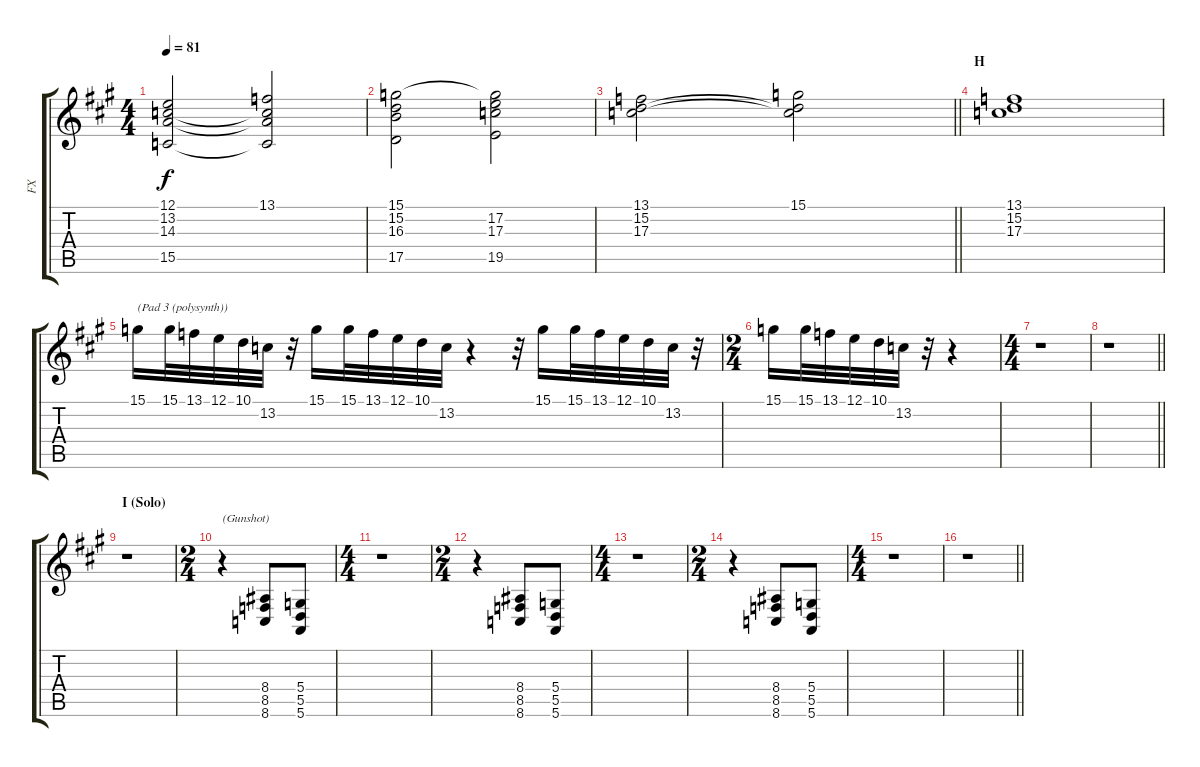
\track ("FX" "FX") {instrument choiraahs}
\staff {score tabs}
\tuning (E4 B3 G3 D3 A2 E2) {hide}
\ts (4 4)
\tempo 81
\clef g2
\ks f#minor
(12.1 13.2 14.3 15.5).2{dy f} (13.1 13.2{t} 14.3{t} 15.5{t}).2 |
(15.1 15.2 16.3 17.5).2 (15.1{t} 17.2 17.3 19.5).2 |
\barLineRight lightlight
(13.1 15.2 17.3).2 (15.1 15.2{t} 17.3{t}).2 |
\section ("" "H")
(13.1 15.2 17.3).1 |
15.1.16{txt "(Pad 3 (polysynth))" volume 13 instrument pad3polysynth} 15.1.32 13.1.32 12.1.32 10.1.32 13.2.32 r.32 15.1.16 15.1.32 13.1.32 12.1.32 10.1.32 13.2.32 r.4 r.32 15.1.16 15.1.32 13.1.32 12.1.32 10.1.32 13.2.32 r.32 |
\ts (2 4)
15.1.16 15.1.32 13.1.32 12.1.32 10.1.32 13.2.32 r.32 r.4 |
\ts (4 4)
r.1 |
\barLineRight lightlight
r.1 |
\section ("" "I (Solo)")
r.1 |
\ts (2 4)
r.4{txt "(Gunshot)" volume 16 instrument gunshot} (8.4 8.5 8.6).8 (5.4 5.5 5.6).8 |
\ts (4 4)
r.1 |
\ts (2 4)
r.4 (8.4 8.5 8.6).8 (5.4 5.5 5.6).8 |
\ts (4 4)
r.1 |
\ts (2 4)
r.4 (8.4 8.5 8.6).8 (5.4 5.5 5.6).8 |
\ts (4 4)
r.1 |
\barLineRight lightlight
r.1
